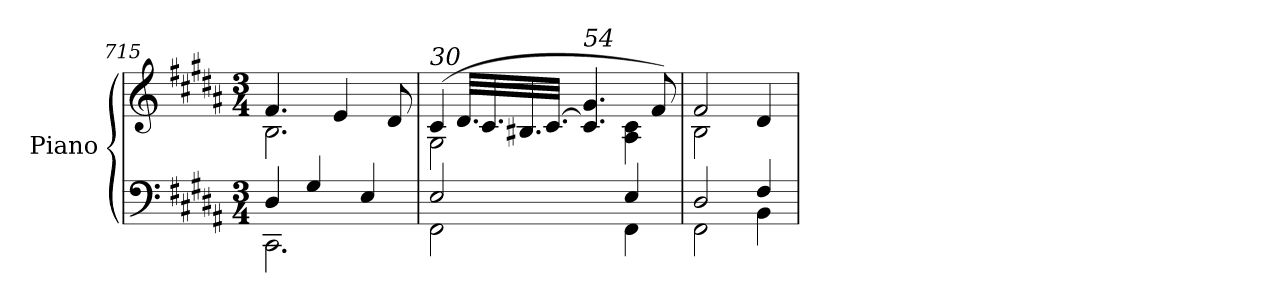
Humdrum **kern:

**kern	**kern
*part1	*part1
*staff2	*staff1
*I"Piano	*
*I'Pno	*
*clefF4	*clefG2
*k[f#c#g#d#a#]	*k[f#c#g#d#a#]
*M3/4	*M3/4
=715	=715
*^	*^
4D#/	2.CC#\	4.f#/	2.B\
4G#/	.	.	.
.	.	4e/	.
4E/	.	.	.
.	.	8d#/	.
!!LO:LB:g=z
=716	=716	=716	=716
*	*	*	*^
!	!	!LO:TX:a:i:t=30	!	!
2E/	2FF#\	(4c#/	2G#\	8ryy
*	*	*	*	*Xtuplet
.	.	.	.	48.d#/LL
.	.	.	.	48.c#/
.	.	.	.	48.B#X/
.	.	.	.	[48.c#/JJ
!	!	!LO:TX:a:i:t=54	!	!
.	.	4.c#/] 4.g#/	.	2ryy
4E/	4FF#\	.	4A#\ 4c#\	.
.	.	8f#/)	.	.
*	*	*	*v	*v
=717	=717	=717	=717
*	*^	*	*
2ryy	2D#/	2FF#\	2f#/	2B\
4F#/	4BB\	4ryy	4d#/	4ryy
*v	*v	*v	*	*
*	*v	*v
=	=
*-	*-
